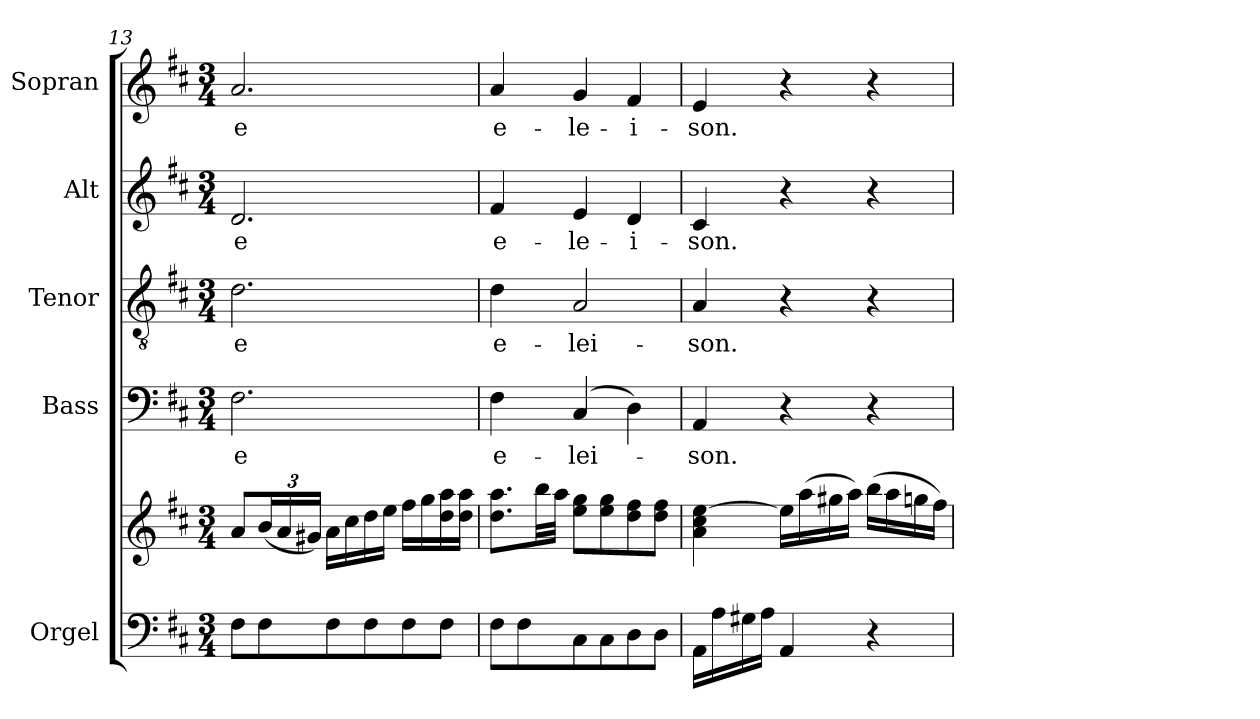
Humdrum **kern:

**kern	**kern	**kern	**text	**kern	**text	**kern	**text	**kern	**text
*part5	*part5	*part4	*part4	*part3	*part3	*part2	*part2	*part1	*part1
*staff6	*staff5	*staff4	*staff4	*staff3	*staff3	*staff2	*staff2	*staff1	*staff1
*I"Orgel	*	*I"Bass	*	*I"Tenor	*	*I"Alt	*	*I"Sopran	*
*I'Org.	*	*I'B.	*	*I'T.	*	*I'A.	*	*I'S.	*
*clefF4	*clefG2	*clefF4	*	*clefGv2	*	*clefG2	*	*clefG2	*
*k[f#c#]	*k[f#c#]	*k[f#c#]	*	*k[f#c#]	*	*k[f#c#]	*	*k[f#c#]	*
*D:	*D:	*D:	*	*D:	*	*D:	*	*D:	*
*M3/4	*M3/4	*M3/4	*	*M3/4	*	*M3/4	*	*M3/4	*
=13	=13	=13	=13	=13	=13	=13	=13	=13	=13
!	!	!	!LO:LY:b	!	!LO:LY:b	!	!LO:LY:b	!	!LO:LY:b
8F#\L	8a/L	2.F#\	-e	2.d\	-e	2.d/	-e	2.a/	-e
*	*Xbrackettup	*	*	*	*	*	*	*	*
8F#\	(<24b/L	.	.	.	.	.	.	.	.
.	24a/	.	.	.	.	.	.	.	.
.	24g#X/JJ)	.	.	.	.	.	.	.	.
8F#\	16a\LL	.	.	.	.	.	.	.	.
.	16cc#\	.	.	.	.	.	.	.	.
8F#\	16dd\	.	.	.	.	.	.	.	.
.	16ee\JJ	.	.	.	.	.	.	.	.
8F#\	16ff#\LL	.	.	.	.	.	.	.	.
.	16gg\	.	.	.	.	.	.	.	.
8F#\J	16dd\ 16aa\	.	.	.	.	.	.	.	.
.	16dd\ 16aa\JJ	.	.	.	.	.	.	.	.
=14	=14	=14	=14	=14	=14	=14	=14	=14	=14
!	!	!	!LO:LY:b	!	!LO:LY:b	!	!LO:LY:b	!	!LO:LY:b
8F#\L	8.dd\ 8.aa\L	4F#\	e-	4d\	e-	4f#/	e-	4a/	e-
8F#\	.	.	.	.	.	.	.	.	.
.	32bb\LL	.	.	.	.	.	.	.	.
.	32aa\JJJ	.	.	.	.	.	.	.	.
!	!	!	!LO:LY:b	!	!LO:LY:b	!	!LO:LY:b	!	!LO:LY:b
8C#\	8ee\ 8gg\L	(4C#/	-lei-	2A/	-lei-	4e/	-le-	4g/	-le-
8C#\	8ee\ 8gg\	.	.	.	.	.	.	.	.
!	!	!	!	!	!	!	!LO:LY:b	!	!LO:LY:b
8D\	8dd\ 8ff#\	4D\)	.	.	.	4d/	-i-	4f#/	-i-
8D\J	8dd\ 8ff#\J	.	.	.	.	.	.	.	.
=15	=15	=15	=15	=15	=15	=15	=15	=15	=15
!	!	!	!LO:LY:b	!	!LO:LY:b	!	!LO:LY:b	!	!LO:LY:b
16AA\LL	4a\ 4cc#\ [4ee\	4AA/	-son.	4A/	-son.	4c#/	-son.	4e/	-son.
16A\	.	.	.	.	.	.	.	.	.
16G#X\	.	.	.	.	.	.	.	.	.
16A\JJ	.	.	.	.	.	.	.	.	.
4AA/	16ee\LL]	4r	.	4r	.	4r	.	4r	.
.	(>16aa\	.	.	.	.	.	.	.	.
.	16gg#X\	.	.	.	.	.	.	.	.
.	16aa\JJ)	.	.	.	.	.	.	.	.
4r	(>16bb\LL	4r	.	4r	.	4r	.	4r	.
.	16aa\	.	.	.	.	.	.	.	.
.	16ggn\	.	.	.	.	.	.	.	.
.	16ff#\JJ)	.	.	.	.	.	.	.	.
=	=	=	=	=	=	=	=	=	=
*-	*-	*-	*-	*-	*-	*-	*-	*-	*-
